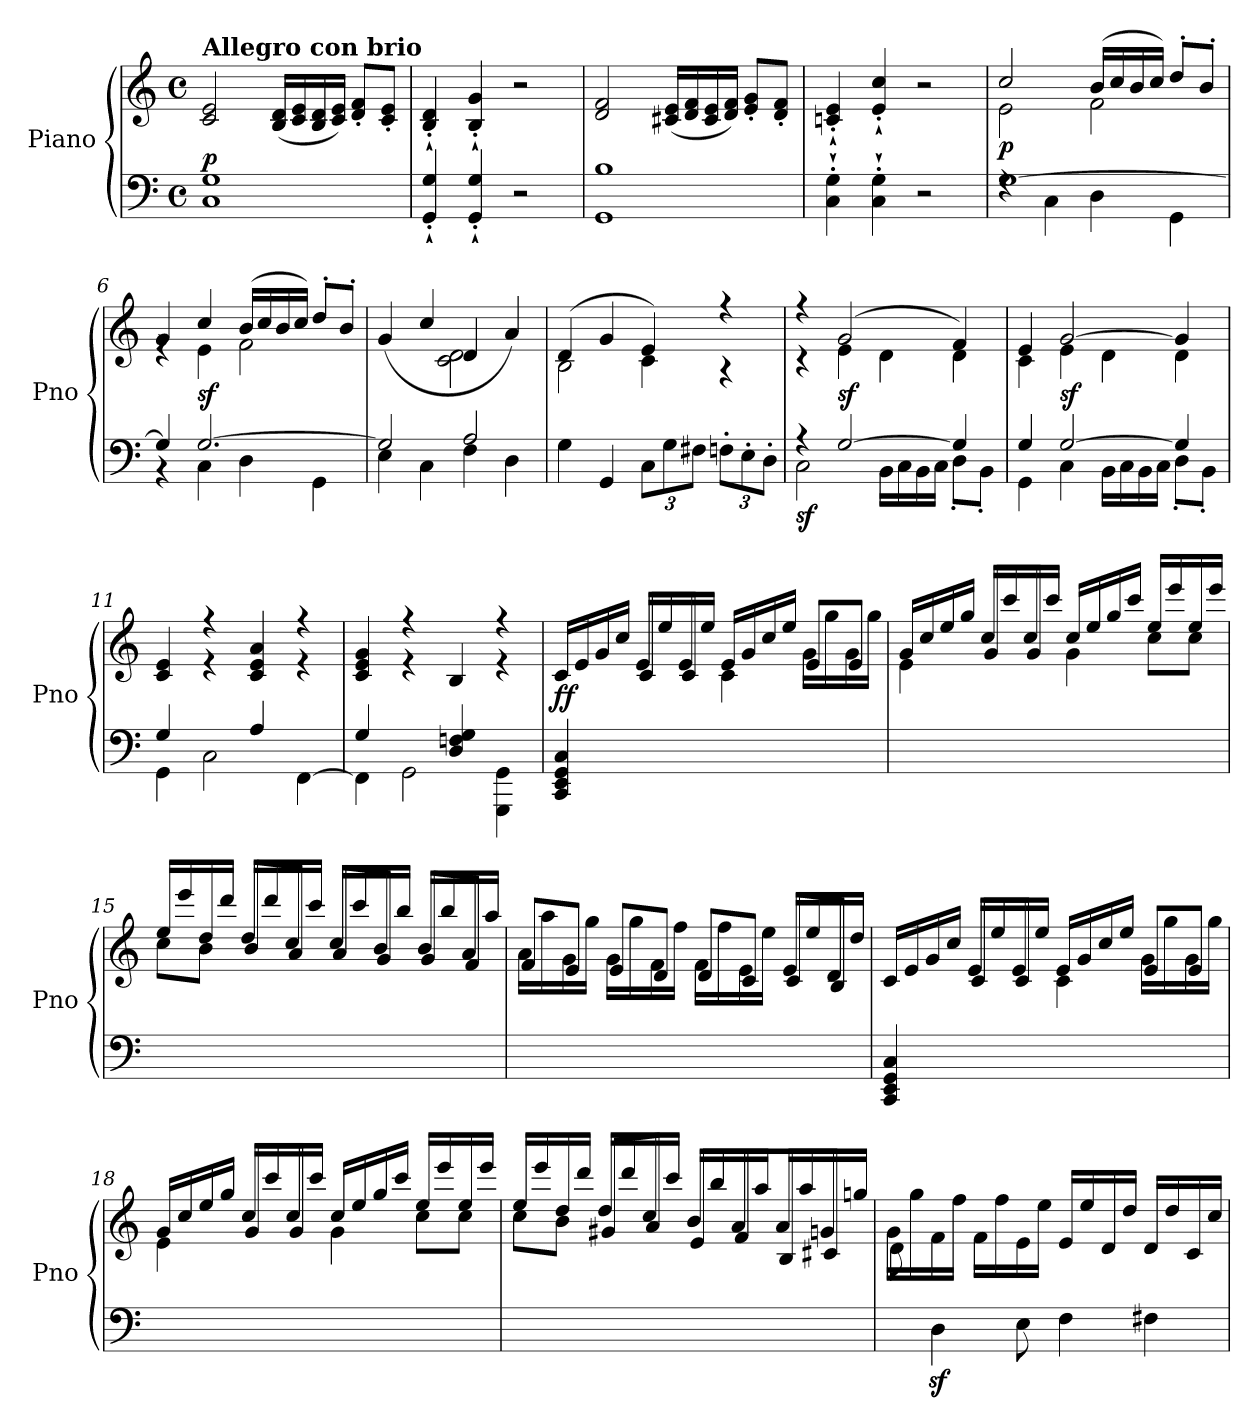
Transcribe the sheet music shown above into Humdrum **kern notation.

**kern	**kern	**dynam
*part1	*part1	*part1
*staff2	*staff1	*staff1/2
*I"Piano	*	*
*I'Pno	*	*
*clefF4	*clefG2	*
*k[]	*k[]	*
*M4/4	*M4/4	*
*met(c)	*met(c)	*
=1	=1	=1
!	!LO:TX:a:B:t=Allegro con brio	!
!	!	!LO:DY:a=2
1C 1G	2c/ 2e/	p
.	(16B/ 16d/LL	.
.	16c/ 16e/	.
.	16B/ 16d/	.
.	16c/ 16e/JJ)	.
.	8d/' 8f/'L	.
.	8c/' 8e/'J	.
=2	=2	=2
4GG/`' 4G/`'	4B/`' 4d/`'	.
4GG/`' 4G/`'	4B/`' 4g/`'	.
2r	2r	.
=3	=3	=3
1GG 1B	2d/ 2f/	.
.	(16c#X/ 16e/LL	.
.	16d/ 16f/	.
.	16c#/ 16e/	.
.	16d/ 16f/JJ)	.
.	8e/' 8g/'L	.
.	8d/' 8f/'J	.
=4	=4	=4
4C\'` 4G\'`	4cn/`' 4e/`'	.
4C\'` 4G\'`	4e/`' 4cc/`'	.
2r	2r	.
=5	=5	=5
*^	*^	*
!	!	!	!	!LO:DY:b
[1G	4rF	2cc/	2e\	p
.	4C\	.	.	.
.	4D\	(16b/LL	2f\	.
.	.	16cc/	.	.
.	.	16b/	.	.
.	.	16cc/JJ)	.	.
.	4GG\	8dd'/L	.	.
.	.	8b'/J	.	.
=6	=6	=6	=6	=6
4G/]	4r	4g/	4re	.
!	!	!	!	!LO:DY:b
[2.G/	4C\	4cc/	4e\	sf
.	4D\	(16b/LL	2f\	.
.	.	16cc/	.	.
.	.	16b/	.	.
.	.	16cc/JJ)	.	.
.	4GG\	8dd'/L	.	.
.	.	8b'/J	.	.
!!LO:LB:g=z	!!
=7	=7	=7	=7	=7
2G/]	4E\	(4g/	2ryy	.
.	4C\	4cc/	.	.
2A/	4F\	4d/	2c\ 2d\	.
.	4D\	4a/)	.	.
*v	*v	*	*	*
=8	=8	=8	=8
4G\	(4d/	2B\	.
4GG/	4g/	.	.
*Xbrackettup	*	*	*
12C\L	4e/)	4c\	.
12G\	.	.	.
12F#X\J	.	.	.
12Fn'\L	4r	4r	.
12E'\	.	.	.
12D'\J	.	.	.
=9	=9	=9	=9
*^	*	*	*
!	!	!	!	!LO:DY:b=2
4r	2C\	4r	4r	sf
!	!	!	!	!LO:DY:a=2
[2G/	.	(>2g/	4e\	sf
.	16BB\LL	.	4d\	.
.	16C\	.	.	.
.	16BB\	.	.	.
.	16C\JJ	.	.	.
4G/]	8D'\L	4f/)	4d\	.
.	8BB'\J	.	.	.
=10	=10	=10	=10	=10
4G/	4GG\	4e/	4c\	.
!	!	!	!	!LO:DY:b
[2G/	4C\	[2g/	4e\	sf
.	16BB\LL	.	4d\	.
.	16C\	.	.	.
.	16BB\	.	.	.
.	16C\JJ	.	.	.
4G/]	8D'\L	4g/]	4d\	.
.	8BB'\J	.	.	.
=11	=11	=11	=11	=11
4G/	4GG\	4c/ 4e/	4ryy	.
4ryy	2C\	4r	4r	.
4A/	.	4c/ 4e/ 4a/	4ryy	.
4ryy	[4FF\	4r	4r	.
=12	=12	=12	=12	=12
4G/	4FF\]	4c/ 4e/ 4g/	4ryy	.
4ryy	2GG\	4r	4r	.
4D/ 4Fn/ 4G/	.	4B/	4ryy	.
4ryy	4GGG\ 4GG\	4r	4r	.
!!LO:LB:g=z	!!
=13	=13	=13	=13	=13
!	!	!	!	!LO:DY:b
*v	*v	*	*	*
4CC/ 4EE/ 4GG/ 4C/	16c/LL	4ryy	ff
.	16e/	.	.
.	16g/	.	.
.	16cc/JJ	.	.
2.ryy	16e/LL	8c/L	.
.	16ee/	.	.
.	16e/	8c/J	.
.	16ee/JJ	.	.
.	16e/LL	4c\	.
.	16g/	.	.
.	16cc/	.	.
.	16ee/JJ	.	.
.	16g\LL	8e/L	.
.	16gg\	.	.
.	16g\	8e/J	.
.	16gg\JJ	.	.
=14	=14	=14	=14
1ryy	16g/LL	4e\	.
.	16cc/	.	.
.	16ee/	.	.
.	16gg/JJ	.	.
.	16cc/LL	8g/L	.
.	16ccc/	.	.
.	16cc/	8g/J	.
.	16ccc/JJ	.	.
.	16cc/LL	4g\	.
.	16ee/	.	.
.	16gg/	.	.
.	16ccc/JJ	.	.
.	16ee/LL	8cc\L	.
.	16eee/	.	.
.	16ee/	8cc\J	.
.	16eee/JJ	.	.
!!LO:LB:g=z	!!
=15	=15	=15	=15
1ryy	16ee/LL	8cc\L	.
.	16eee/	.	.
.	16dd/	8b\J	.
.	16ddd/JJ	.	.
.	16dd/LL	8b/L	.
.	16ddd/	.	.
.	16cc/	8a/J	.
.	16ccc/JJ	.	.
.	16cc/LL	8a/L	.
.	16ccc/	.	.
.	16b/	8g/J	.
.	16bb/JJ	.	.
.	16b/LL	8g/L	.
.	16bb/	.	.
.	16a/	8f/J	.
.	16aa/JJ	.	.
=16	=16	=16	=16
1ryy	16a\LL	8f/L	.
.	16aa\	.	.
.	16g\	8e/J	.
.	16gg\JJ	.	.
.	16g\LL	8e/L	.
.	16gg\	.	.
.	16f\	8d/J	.
.	16ff\JJ	.	.
.	16f\LL	8d/L	.
.	16ff\	.	.
.	16e\	8c/J	.
.	16ee\JJ	.	.
.	16e/LL	8c/L	.
.	16ee/	.	.
.	16d/	8B/J	.
.	16dd/JJ	.	.
!!LO:LB:g=z	!!
=17	=17	=17	=17
4CC/ 4EE/ 4GG/ 4C/	16c/LL	4ryy	.
.	16e/	.	.
.	16g/	.	.
.	16cc/JJ	.	.
2.ryy	16e/LL	8c/L	.
.	16ee/	.	.
.	16e/	8c/J	.
.	16ee/JJ	.	.
.	16e/LL	4c\	.
.	16g/	.	.
.	16cc/	.	.
.	16ee/JJ	.	.
.	16g\LL	8e/L	.
.	16gg\	.	.
.	16g\	8e/J	.
.	16gg\JJ	.	.
=18	=18	=18	=18
1ryy	16g/LL	4e\	.
.	16cc/	.	.
.	16ee/	.	.
.	16gg/JJ	.	.
.	16cc/LL	8g/L	.
.	16ccc/	.	.
.	16cc/	8g/J	.
.	16ccc/JJ	.	.
.	16cc/LL	4g\	.
.	16ee/	.	.
.	16gg/	.	.
.	16ccc/JJ	.	.
.	16ee/LL	8cc\L	.
.	16eee/	.	.
.	16ee/	8cc\J	.
.	16eee/JJ	.	.
!!LO:PB:g=z	!!
=19	=19	=19	=19
1ryy	16ee/LL	8cc\L	.
.	16eee/	.	.
.	16dd/	8b\J	.
.	16ddd/JJ	.	.
.	16dd/LL	8g#X/L	.
.	16ddd/	.	.
.	16cc/	8a/J	.
.	16ccc/JJ	.	.
.	16b/LL	8e/L	.
.	16bb/	.	.
.	16a/	8f/	.
.	16aa/JJ	.	.
.	16a/LL	8B/	.
.	16aa/	.	.
.	16gn/	8c#X/J	.
.	16ggn/JJ	.	.
=20	=20	=20	=20
8ryy	16g\LL	8d\	.
.	16gg\	.	.
4Dz<\	16f\	2..ryy	.
.	16ff\JJ	.	.
.	16f\LL	.	.
.	16ff\	.	.
8E\	16e\	.	.
.	16ee\JJ	.	.
4F\	16e/LL	.	.
.	16ee/	.	.
.	16d/	.	.
.	16dd/JJ	.	.
4F#X\	16d/LL	.	.
.	16dd/	.	.
.	16c/	.	.
.	16cc/JJ	.	.
*	*v	*v	*
=	=	=
*-	*-	*-
